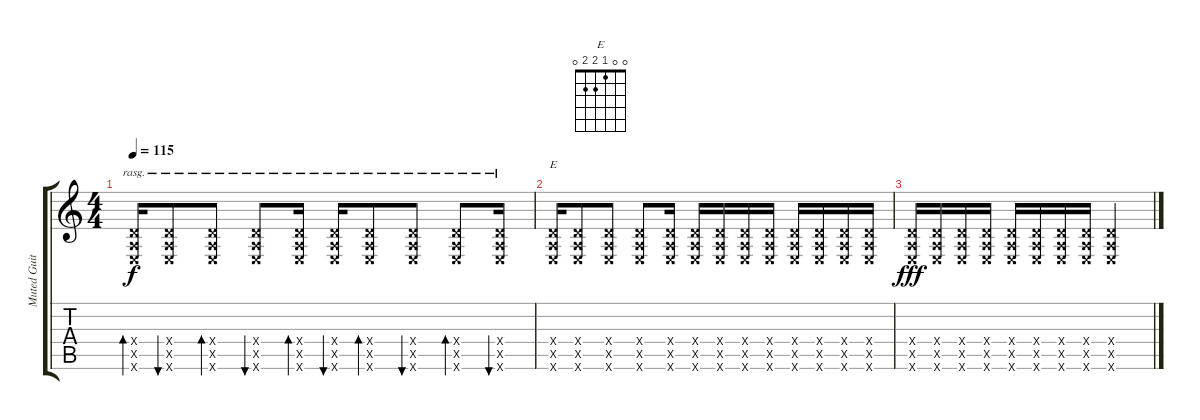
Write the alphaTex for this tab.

\track ("Muted Guitar" "Muted Guit") {solo instrument acousticguitarnylon}
\staff {score tabs}
\tuning (E4 B3 G3 D3 A2 E2) {hide}
\chord ("E" 0 0 1 2 2 0)
\ts (4 4)
\tempo 115
\clef g2
\ks c
(0.4{x} 0.5{x} 0.6{x}).16{bd 60 rasg ii dy f} (0.4{x} 0.5{x} 0.6{x}).8{bu 60 rasg ii} (0.4{x} 0.5{x} 0.6{x}).8{bd 60 rasg ii} (0.4{x} 0.5{x} 0.6{x}).8{bu 60 rasg ii} (0.4{x} 0.5{x} 0.6{x}).16{bd 60 rasg ii} (0.4{x} 0.5{x} 0.6{x}).16{bu 60 rasg ii} (0.4{x} 0.5{x} 0.6{x}).8{bd 60 rasg ii} (0.4{x} 0.5{x} 0.6{x}).8{bu 60 rasg ii} (0.4{x} 0.5{x} 0.6{x}).8{bd 60 rasg ii} (0.4{x} 0.5{x} 0.6{x}).16{bu 60 rasg ii} |
(0.4{x} 0.5{x} 0.6{x}).16{ch "E"} (0.4{x} 0.5{x} 0.6{x}).8 (0.4{x} 0.5{x} 0.6{x}).8 (0.4{x} 0.5{x} 0.6{x}).8 (0.4{x} 0.5{x} 0.6{x}).16 (0.4{x} 0.5{x} 0.6{x}).16 (0.4{x} 0.5{x} 0.6{x}).16 (0.4{x} 0.5{x} 0.6{x}).16 (0.4{x} 0.5{x} 0.6{x}).16 (0.4{x} 0.5{x} 0.6{x}).16 (0.4{x} 0.5{x} 0.6{x}).16 (0.4{x} 0.5{x} 0.6{x}).16 (0.4{x} 0.5{x} 0.6{x}).16 |
(0.4{x} 0.5{x} 0.6{x}).16{dy fff} (0.4{x} 0.5{x} 0.6{x}).16 (0.4{x} 0.5{x} 0.6{x}).16 (0.4{x} 0.5{x} 0.6{x}).16 (0.4{x} 0.5{x} 0.6{x}).16 (0.4{x} 0.5{x} 0.6{x}).16 (0.4{x} 0.5{x} 0.6{x}).16 (0.4{x} 0.5{x} 0.6{x}).16 (0.4{x} 0.5{x} 0.6{x}).2
